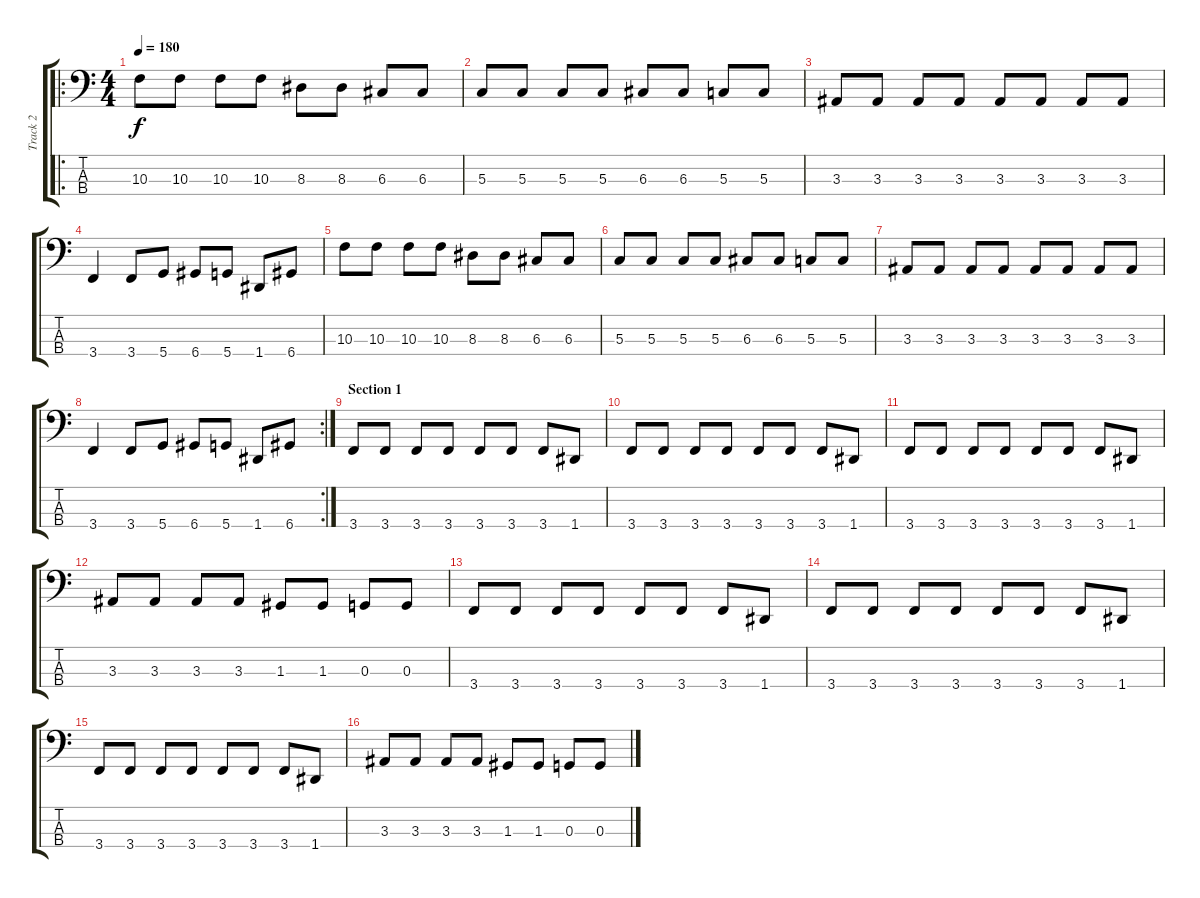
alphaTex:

\track ("Track 2" "Track 2") {instrument electricbasspick}
\staff {score tabs}
\tuning (F2 C2 G1 D1) {hide}
\ro
\ts (4 4)
\tempo 180
\clef f4
\ks c
10.3.8{dy f} 10.3.8 10.3.8 10.3.8 8.3.8 8.3.8 6.3.8 6.3.8 |
5.3.8 5.3.8 5.3.8 5.3.8 6.3.8 6.3.8 5.3.8 5.3.8 |
3.3.8 3.3.8 3.3.8 3.3.8 3.3.8 3.3.8 3.3.8 3.3.8 |
3.4.4 3.4.8 5.4.8 6.4.8 5.4.8 1.4.8 6.4.8 |
10.3.8 10.3.8 10.3.8 10.3.8 8.3.8 8.3.8 6.3.8 6.3.8 |
5.3.8 5.3.8 5.3.8 5.3.8 6.3.8 6.3.8 5.3.8 5.3.8 |
3.3.8 3.3.8 3.3.8 3.3.8 3.3.8 3.3.8 3.3.8 3.3.8 |
\rc 2
3.4.4 3.4.8 5.4.8 6.4.8 5.4.8 1.4.8 6.4.8 |
\section ("" "Section 1")
3.4.8 3.4.8 3.4.8 3.4.8 3.4.8 3.4.8 3.4.8 1.4.8 |
3.4.8 3.4.8 3.4.8 3.4.8 3.4.8 3.4.8 3.4.8 1.4.8 |
3.4.8 3.4.8 3.4.8 3.4.8 3.4.8 3.4.8 3.4.8 1.4.8 |
3.3.8 3.3.8 3.3.8 3.3.8 1.3.8 1.3.8 0.3.8 0.3.8 |
3.4.8 3.4.8 3.4.8 3.4.8 3.4.8 3.4.8 3.4.8 1.4.8 |
3.4.8 3.4.8 3.4.8 3.4.8 3.4.8 3.4.8 3.4.8 1.4.8 |
3.4.8 3.4.8 3.4.8 3.4.8 3.4.8 3.4.8 3.4.8 1.4.8 |
3.3.8 3.3.8 3.3.8 3.3.8 1.3.8 1.3.8 0.3.8 0.3.8
